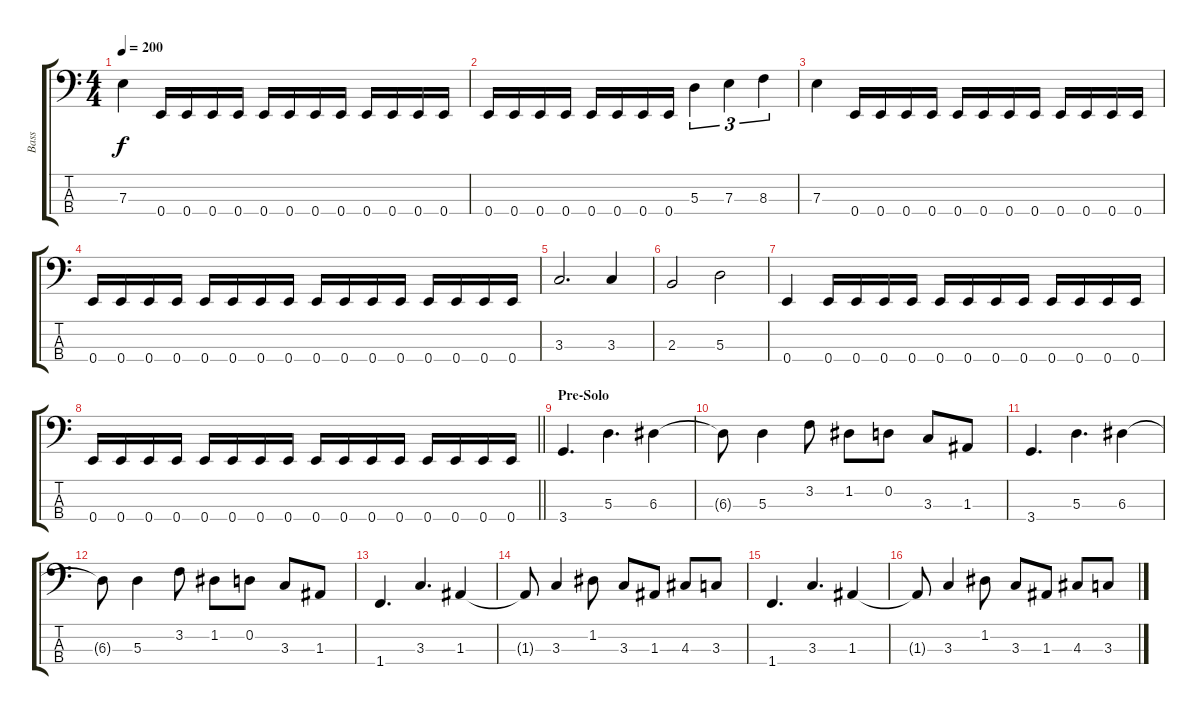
\track ("Bass" "Bass") {instrument electricbasspick}
\staff {score tabs}
\tuning (G2 D2 A1 E1) {hide}
\ts (4 4)
\tempo 200
\clef f4
\ks c
7.3.4{dy f} 0.4.16 0.4.16 0.4.16 0.4.16 0.4.16 0.4.16 0.4.16 0.4.16 0.4.16 0.4.16 0.4.16 0.4.16 |
0.4.16 0.4.16 0.4.16 0.4.16 0.4.16 0.4.16 0.4.16 0.4.16 5.3.4{tu (3 2)} 7.3.4{tu (3 2)} 8.3.4{tu (3 2)} |
7.3.4 0.4.16 0.4.16 0.4.16 0.4.16 0.4.16 0.4.16 0.4.16 0.4.16 0.4.16 0.4.16 0.4.16 0.4.16 |
0.4.16 0.4.16 0.4.16 0.4.16 0.4.16 0.4.16 0.4.16 0.4.16 0.4.16 0.4.16 0.4.16 0.4.16 0.4.16 0.4.16 0.4.16 0.4.16 |
3.3.2{d} 3.3.4 |
2.3.2 5.3.2 |
0.4.4 0.4.16 0.4.16 0.4.16 0.4.16 0.4.16 0.4.16 0.4.16 0.4.16 0.4.16 0.4.16 0.4.16 0.4.16 |
\barLineRight lightlight
0.4.16 0.4.16 0.4.16 0.4.16 0.4.16 0.4.16 0.4.16 0.4.16 0.4.16 0.4.16 0.4.16 0.4.16 0.4.16 0.4.16 0.4.16 0.4.16 |
\section ("" "Pre-Solo")
3.4.4{d} 5.3.4{d} 6.3.4 |
6.3{t}.8 5.3.4 3.2.8 1.2.8 0.2.8 3.3.8 1.3.8 |
3.4.4{d} 5.3.4{d} 6.3.4 |
6.3{t}.8 5.3.4 3.2.8 1.2.8 0.2.8 3.3.8 1.3.8 |
1.4.4{d} 3.3.4{d} 1.3.4 |
1.3{t}.8 3.3.4 1.2.8 3.3.8 1.3.8 4.3.8 3.3.8 |
1.4.4{d} 3.3.4{d} 1.3.4 |
1.3{t}.8 3.3.4 1.2.8 3.3.8 1.3.8 4.3.8 3.3.8
